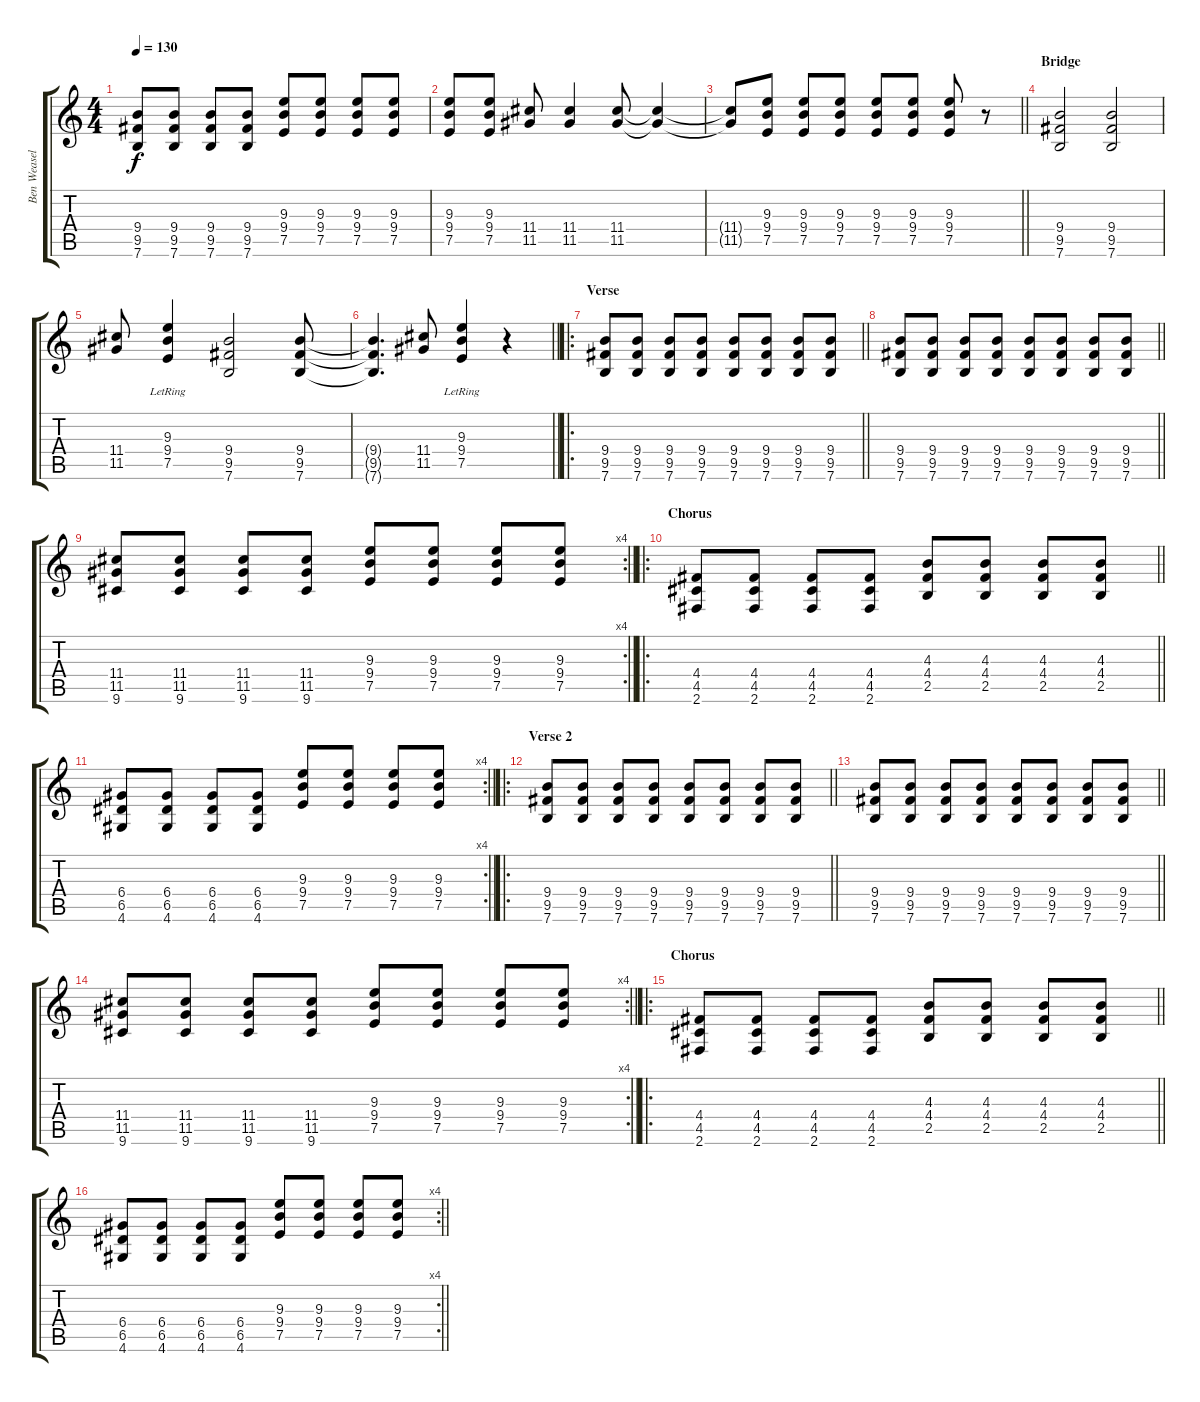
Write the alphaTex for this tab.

\track ("Ben Weasel" "Ben Weasel") {instrument overdrivenguitar}
\staff {score tabs}
\tuning (E4 B3 G3 D3 A2 E2) {hide}
\ts (4 4)
\tempo 130
\clef g2
\ks c
(9.4 9.5 7.6).8{dy f} (9.4 9.5 7.6).8 (9.4 9.5 7.6).8 (9.4 9.5 7.6).8 (9.3 9.4 7.5).8 (9.3 9.4 7.5).8 (9.3 9.4 7.5).8 (9.3 9.4 7.5).8 |
(9.3 9.4 7.5).8 (9.3 9.4 7.5).8 (11.4 11.5).8 (11.4 11.5).4 (11.4 11.5).8 (11.4{t} 11.5{t}).4 |
\barLineRight lightlight
(11.4{t} 11.5{t}).8 (9.3 9.4 7.5).8 (9.3 9.4 7.5).8 (9.3 9.4 7.5).8 (9.3 9.4 7.5).8 (9.3 9.4 7.5).8 (9.3 9.4 7.5).8 r.8 |
\section ("" "Bridge")
(9.4 9.5 7.6).2 (9.4 9.5 7.6).2 |
(11.4 11.5).8 (9.3 9.4 7.5{lr}).4 (9.4 9.5 7.6).2 (9.4 9.5 7.6).8 |
\barLineRight lightlight
(9.4{t} 9.5{t} 7.6{t}).4{d} (11.4 11.5).8 (9.3 9.4 7.5{lr}).4 r.4 |
\ro
\section ("" "Verse")
\barLineRight lightlight
(9.4 9.5 7.6).8 (9.4 9.5 7.6).8 (9.4 9.5 7.6).8 (9.4 9.5 7.6).8 (9.4 9.5 7.6).8 (9.4 9.5 7.6).8 (9.4 9.5 7.6).8 (9.4 9.5 7.6).8 |
\barLineRight lightlight
(9.4 9.5 7.6).8 (9.4 9.5 7.6).8 (9.4 9.5 7.6).8 (9.4 9.5 7.6).8 (9.4 9.5 7.6).8 (9.4 9.5 7.6).8 (9.4 9.5 7.6).8 (9.4 9.5 7.6).8 |
\rc 4
\barLineRight lightlight
(11.4 11.5 9.6).8 (11.4 11.5 9.6).8 (11.4 11.5 9.6).8 (11.4 11.5 9.6).8 (9.3 9.4 7.5).8 (9.3 9.4 7.5).8 (9.3 9.4 7.5).8 (9.3 9.4 7.5).8 |
\ro
\section ("" "Chorus")
\barLineRight lightlight
(4.4 4.5 2.6).8 (4.4 4.5 2.6).8 (4.4 4.5 2.6).8 (4.4 4.5 2.6).8 (4.3 4.4 2.5).8 (4.3 4.4 2.5).8 (4.3 4.4 2.5).8 (4.3 4.4 2.5).8 |
\rc 4
\barLineRight lightlight
(6.4 6.5 4.6).8 (6.4 6.5 4.6).8 (6.4 6.5 4.6).8 (6.4 6.5 4.6).8 (9.3 9.4 7.5).8 (9.3 9.4 7.5).8 (9.3 9.4 7.5).8 (9.3 9.4 7.5).8 |
\ro
\section ("" "Verse 2")
\barLineRight lightlight
(9.4 9.5 7.6).8 (9.4 9.5 7.6).8 (9.4 9.5 7.6).8 (9.4 9.5 7.6).8 (9.4 9.5 7.6).8 (9.4 9.5 7.6).8 (9.4 9.5 7.6).8 (9.4 9.5 7.6).8 |
\barLineRight lightlight
(9.4 9.5 7.6).8 (9.4 9.5 7.6).8 (9.4 9.5 7.6).8 (9.4 9.5 7.6).8 (9.4 9.5 7.6).8 (9.4 9.5 7.6).8 (9.4 9.5 7.6).8 (9.4 9.5 7.6).8 |
\rc 4
\barLineRight lightlight
(11.4 11.5 9.6).8 (11.4 11.5 9.6).8 (11.4 11.5 9.6).8 (11.4 11.5 9.6).8 (9.3 9.4 7.5).8 (9.3 9.4 7.5).8 (9.3 9.4 7.5).8 (9.3 9.4 7.5).8 |
\ro
\section ("" "Chorus")
\barLineRight lightlight
(4.4 4.5 2.6).8 (4.4 4.5 2.6).8 (4.4 4.5 2.6).8 (4.4 4.5 2.6).8 (4.3 4.4 2.5).8 (4.3 4.4 2.5).8 (4.3 4.4 2.5).8 (4.3 4.4 2.5).8 |
\rc 4
\barLineRight lightlight
(6.4 6.5 4.6).8 (6.4 6.5 4.6).8 (6.4 6.5 4.6).8 (6.4 6.5 4.6).8 (9.3 9.4 7.5).8 (9.3 9.4 7.5).8 (9.3 9.4 7.5).8 (9.3 9.4 7.5).8
